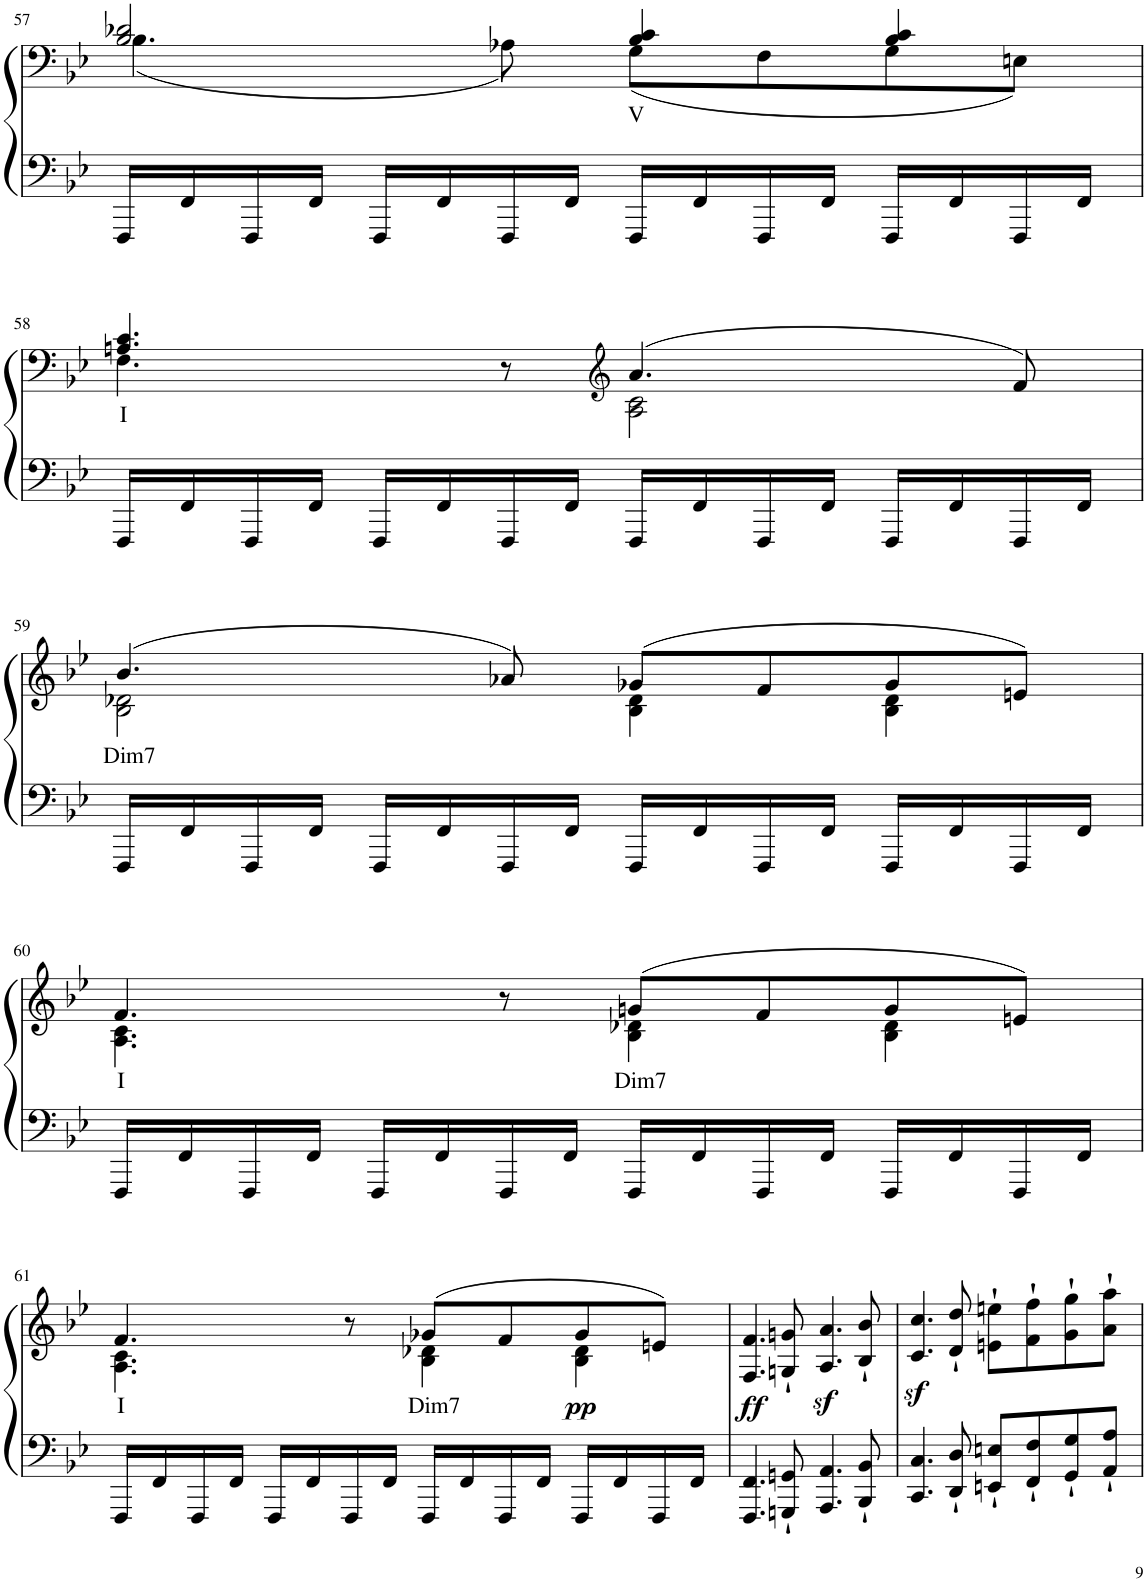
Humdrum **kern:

**kern	**kern	**text	**dynam
*part1	*part1	*part1	*part1
*staff2	*staff1	*staff1	*staff1/2
*I"Piano	*	*	*
*I'Pno	*	*	*
!!LO:PB:g=z
*clefF4	*clefF4	*	*
*k[b-e-]	*k[b-e-]	*	*
*M4/4	*M4/4	*	*
*met(c)	*met(c)	*	*
=57	=57	=57	=57
*	*^	*	*
16FFF/LL	2B-/ 2d-X/	(4.B-\	.	.
16FF/	.	.	.	.
16FFF/	.	.	.	.
16FF/JJ	.	.	.	.
16FFF/LL	.	.	.	.
16FF/	.	.	.	.
16FFF/	.	8A-X\)	.	.
16FF/JJ	.	.	.	.
!	!	!	!LO:LY:b	!
16FFF/LL	4B-/ 4c/	(8G\L	V	.
16FF/	.	.	.	.
16FFF/	.	8F\	.	.
16FF/JJ	.	.	.	.
16FFF/LL	4B-/ 4c/	8G\	.	.
16FF/	.	.	.	.
16FFF/	.	8En\J)	.	.
16FF/JJ	.	.	.	.
!!LO:LB:g=z	!!
=58	=58	=58	=58	=58
!	!	!	!LO:LY:b	!
16FFF/LL	4.An/ 4.c/	4.F\	I	.
16FF/	.	.	.	.
16FFF/	.	.	.	.
16FF/JJ	.	.	.	.
16FFF/LL	.	.	.	.
16FF/	.	.	.	.
16FFF/	8r	8ryy	.	.
16FF/JJ	.	.	.	.
*	*clefG2	*	*	*
16FFF/LL	(4.a/	2A\ 2c\	.	.
16FF/	.	.	.	.
16FFF/	.	.	.	.
16FF/JJ	.	.	.	.
16FFF/LL	.	.	.	.
16FF/	.	.	.	.
16FFF/	8f/)	.	.	.
16FF/JJ	.	.	.	.
!!LO:LB:g=z	!!
=59	=59	=59	=59	=59
!	!	!	!LO:LY:b	!
16FFF/LL	(4.b-/	2B-\ 2d-X\	Dim7	.
16FF/	.	.	.	.
16FFF/	.	.	.	.
16FF/JJ	.	.	.	.
16FFF/LL	.	.	.	.
16FF/	.	.	.	.
16FFF/	8a-X/)	.	.	.
16FF/JJ	.	.	.	.
16FFF/LL	(8g-X/L	4B-\ 4d-\	.	.
16FF/	.	.	.	.
16FFF/	8f/	.	.	.
16FF/JJ	.	.	.	.
16FFF/LL	8g-/	4B-\ 4d-\	.	.
16FF/	.	.	.	.
16FFF/	8en/J)	.	.	.
16FF/JJ	.	.	.	.
!!LO:LB:g=z	!!
=60	=60	=60	=60	=60
!	!	!	!LO:LY:b	!
16FFF/LL	4.f/	4.A\ 4.c\	I	.
16FF/	.	.	.	.
16FFF/	.	.	.	.
16FF/JJ	.	.	.	.
16FFF/LL	.	.	.	.
16FF/	.	.	.	.
16FFF/	8r	8ryy	.	.
16FF/JJ	.	.	.	.
!	!	!	!LO:LY:b	!
16FFF/LL	(8gn/L	4B-\ 4d-X\	Dim7	.
16FF/	.	.	.	.
16FFF/	8f/	.	.	.
16FF/JJ	.	.	.	.
16FFF/LL	8g/	4B-\ 4d-\	.	.
16FF/	.	.	.	.
16FFF/	8en/J)	.	.	.
16FF/JJ	.	.	.	.
!!LO:LB:g=z	!!
=61	=61	=61	=61	=61
!	!	!	!LO:LY:b	!
16FFF/LL	4.f/	4.A\ 4.c\	I	.
16FF/	.	.	.	.
16FFF/	.	.	.	.
16FF/JJ	.	.	.	.
16FFF/LL	.	.	.	.
16FF/	.	.	.	.
16FFF/	8r	8ryy	.	.
16FF/JJ	.	.	.	.
!	!	!	!LO:LY:b	!
16FFF/LL	(8g-X/L	4B-\ 4d-X\	Dim7	.
16FF/	.	.	.	.
16FFF/	8f/	.	.	.
16FF/JJ	.	.	.	.
!	!	!	!	!LO:DY:b
16FFF/LL	8g-/	4B-\ 4d-\	.	pp
16FF/	.	.	.	.
16FFF/	8en/J)	.	.	.
16FF/JJ	.	.	.	.
*	*v	*v	*	*
=62	=62	=62	=62
!	!	!	!LO:DY:b
4.FFF/ 4.FF/	4.F/ 4.f/	.	ff
8GGGn/'` 8GGn/'`	8Gn/'` 8gn/'`	.	.
4.AAA/ 4.AA/	4.A/z< 4.a/z<	.	.
8BBB-/'` 8BB-/'`	8B-/'` 8b-/'`	.	.
=63	=63	=63	=63
4.CC/ 4.C/	4.c/z< 4.cc/z<	.	.
8DD/'` 8D/'`	8d/'` 8dd/'`	.	.
8EEn/'` 8En/'`L	8en\'` 8een\'`L	.	.
8FF/'` 8F/'`	8f\'` 8ff\'`	.	.
8GG/'` 8G/'`	8g\'` 8gg\'`	.	.
8AA/'` 8A/'`J	8a\'` 8aa\'`J	.	.
=	=	=	=
*-	*-	*-	*-
